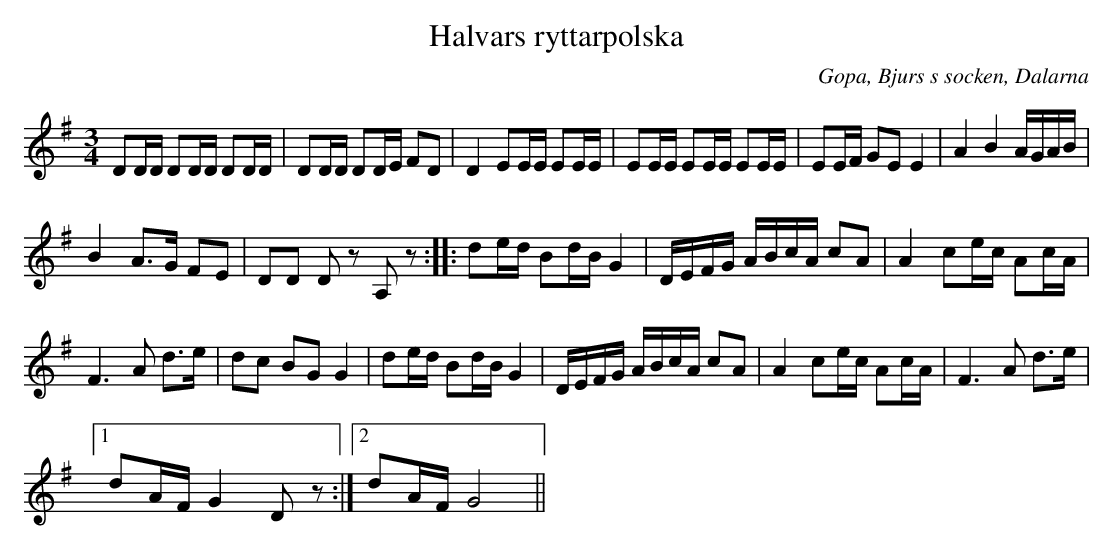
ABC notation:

X:1
T:Halvars ryttarpolska
O:Gopa, Bjurs s socken, Dalarna
L:1/16
M:3/4
K:G
 D2DD D2DD D2DD | D2DD D2DE F2D2 | D4 E2EE E2EE | E2EE E2EE E2EE | E2EF G2E2 E4 | A4 B4 AGAB | %6
 B4 A2>G2 F2E2 | D2D2 D2 z2 A,2 z2 ::[K:G] d2ed B2dB G4 | DEFG ABcA c2A2 | A4 c2ec A2cA | %11
 F6 A2 d2>e2 | d2c2 B2G2 G4 | d2ed B2dB G4 | DEFG ABcA c2A2 | A4 c2ec A2cA | F6 A2 d2>e2 |1 %17
 d2AF G4 D2 z2 :|2 d2AF G8 ||
